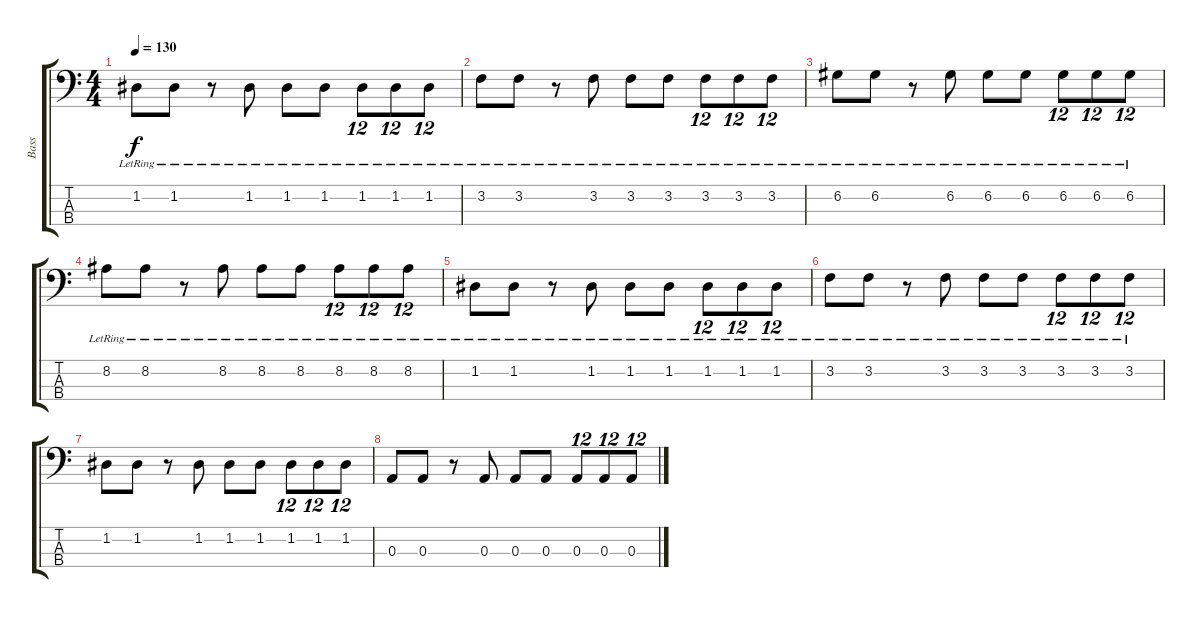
\track ("Bass " "Bass ") {instrument electricbassfinger}
\staff {score tabs}
\tuning (G2 D2 A1 E1) {hide}
\ts (4 4)
\tempo 130
\clef f4
\ks c
1.2{lr}.8{dy f} 1.2{lr}.8 r.8 1.2{lr}.8 1.2{lr}.8 1.2{lr}.8 1.2{lr}.8{tu (12 8)} 1.2{lr}.8{tu (12 8)} 1.2{lr}.8{tu (12 8)} |
3.2{lr}.8 3.2{lr}.8 r.8 3.2{lr}.8 3.2{lr}.8 3.2{lr}.8 3.2{lr}.8{tu (12 8)} 3.2{lr}.8{tu (12 8)} 3.2{lr}.8{tu (12 8)} |
6.2{lr}.8 6.2{lr}.8 r.8 6.2{lr}.8 6.2{lr}.8 6.2{lr}.8 6.2{lr}.8{tu (12 8)} 6.2{lr}.8{tu (12 8)} 6.2{lr}.8{tu (12 8)} |
8.2{lr}.8 8.2{lr}.8 r.8 8.2{lr}.8 8.2{lr}.8 8.2{lr}.8 8.2{lr}.8{tu (12 8)} 8.2{lr}.8{tu (12 8)} 8.2{lr}.8{tu (12 8)} |
1.2{lr}.8 1.2{lr}.8 r.8 1.2{lr}.8 1.2{lr}.8 1.2{lr}.8 1.2{lr}.8{tu (12 8)} 1.2{lr}.8{tu (12 8)} 1.2{lr}.8{tu (12 8)} |
3.2{lr}.8 3.2{lr}.8 r.8 3.2{lr}.8 3.2{lr}.8 3.2{lr}.8 3.2{lr}.8{tu (12 8)} 3.2{lr}.8{tu (12 8)} 3.2{lr}.8{tu (12 8)} |
1.2.8 1.2.8 r.8 1.2.8 1.2.8 1.2.8 1.2.8{tu (12 8)} 1.2.8{tu (12 8)} 1.2.8{tu (12 8)} |
0.3.8 0.3.8 r.8 0.3.8 0.3.8 0.3.8 0.3.8{tu (12 8)} 0.3.8{tu (12 8)} 0.3.8{tu (12 8)}
